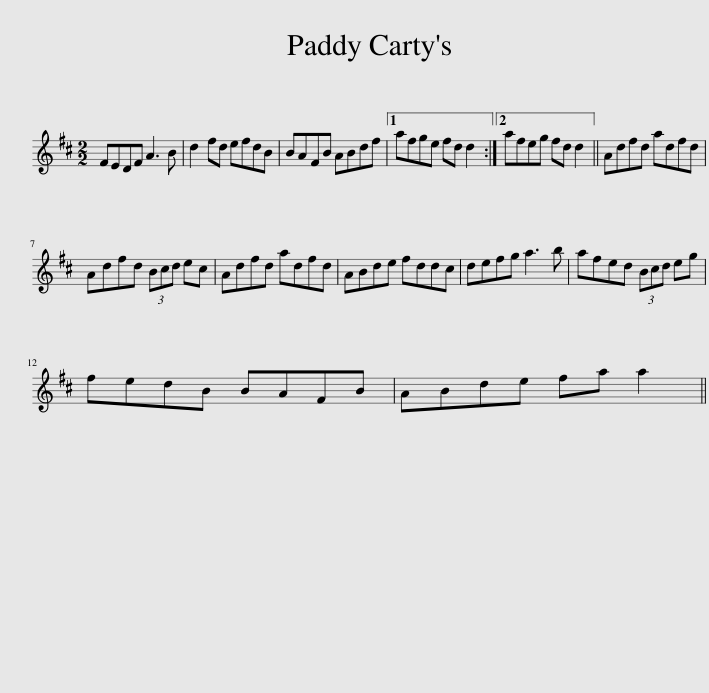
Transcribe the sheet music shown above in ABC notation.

X:1
L:1/8
M:2/2
I:linebreak $
K:D
V:1 treble
V:1
 FEDF A3 B | d2 fd efdB | BAFB ABdf |1 afge fd d2 :|2 afeg fd d2 || %5
 Adfd adfd |$ Adfd (3Bcd ec | Adfd adfd | ABde fddc | defg a3 b | %10
 afed (3Bcd eg |$ fedB BAFB | ABde fa a2 || %13
